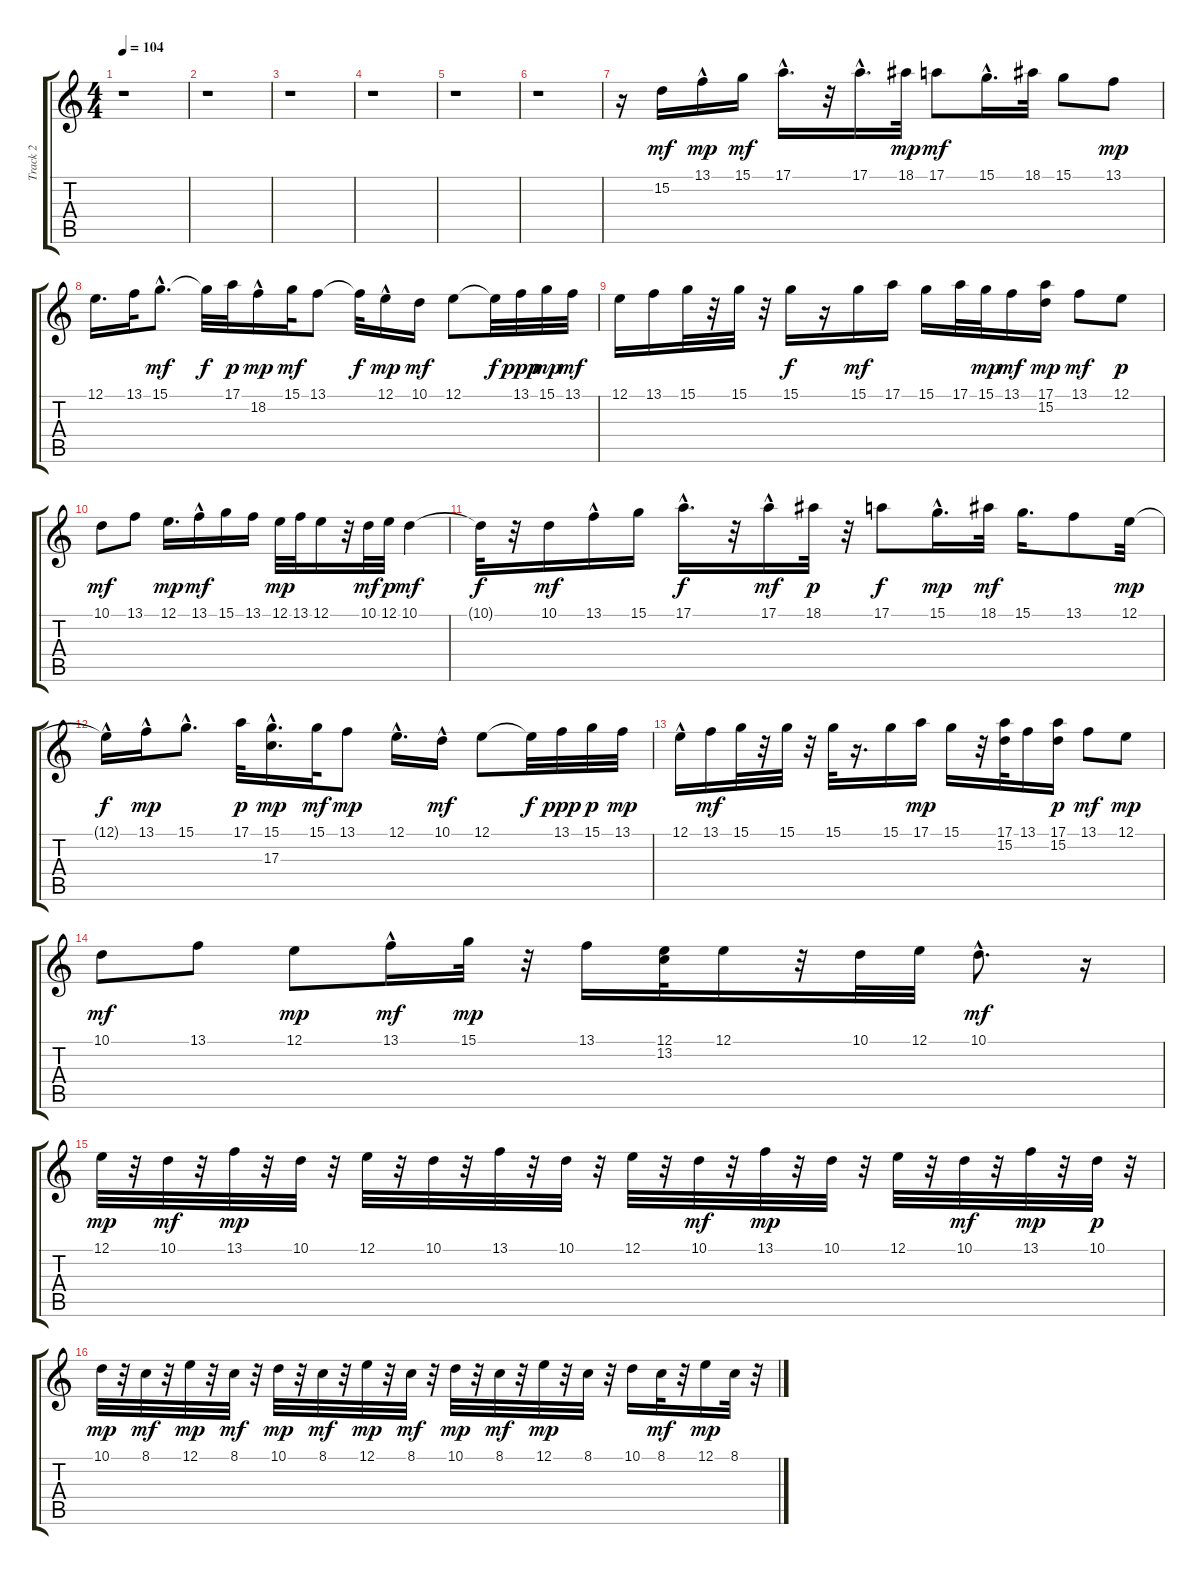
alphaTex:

\track ("Track 2" "Track 2") {instrument bagpipe}
\staff {score tabs}
\tuning (E4 B3 G3 D3 A2 E2) {hide}
\ts (4 4)
\tempo 104
\clef g2
\ks c
r.1{dy mf instrument bagpipe} |
r.1 |
r.1 |
r.1 |
r.1 |
r.1 |
r.16 15.2.16{balance 8 instrument bagpipe} 13.1{hac}.16{dy mp} 15.1.16{dy mf} 17.1{hac}.16{d} r.32 17.1{hac}.16{d} 18.1.32{dy mp} 17.1.8{dy mf} 15.1{hac}.16{d} 18.1.32 15.1.8 13.1.8{dy mp} |
12.1.16{d} 13.1.32 15.1{hac}.8{d dy mf} 15.1{t}.32{dy f} 17.1.32{dy p} 18.2{hac}.16{dy mp} 15.1.32{dy mf} 13.1.8 13.1{t}.32{dy f} 12.1{hac}.16{dy mp} 10.1.16{dy mf} 12.1.8 12.1{t}.32{dy f} 13.1.32{dy ppp} 15.1.32{dy mp} 13.1.32{dy mf} |
12.1.16 13.1.16 15.1.32 r.32 15.1.32 r.32 15.1.16{dy f} r.16 15.1.16{dy mf} 17.1.16 15.1.16 17.1.32 15.1.32{dy mp} 13.1.16{dy mf} (17.1 15.2).16{dy mp} 13.1.8{dy mf} 12.1.8{dy p} |
10.1.8{dy mf} 13.1.8 12.1.16{d dy mp} 13.1{hac}.16{dy mf} 15.1.16 13.1.16 12.1.32{dy mp} 13.1.32 12.1.16 r.32 10.1.32{dy mf} 12.1.32{dy p} 10.1.4{dy mf} |
10.1{t}.32{dy f} r.32 10.1.16{dy mf} 13.1{hac}.16 15.1.16 17.1{hac}.16{d dy f} r.32 17.1{hac}.16{dy mf} 18.1.32{dy p} r.32 17.1.8{dy f} 15.1{hac}.16{d dy mp} 18.1.32{dy mf} 15.1.16{d} 13.1.8 12.1.32{dy mp} |
12.1{hac t}.16{dy f} 13.1{hac}.16{dy mp} 15.1{hac}.8{d} 17.1.32{dy p} (15.1 17.3{hac}).16{d dy mp} 15.1.32{dy mf} 13.1.8{dy mp} 12.1{hac}.16{d} 10.1{hac}.16{dy mf} 12.1.8 12.1{t}.32{dy f} 13.1.32{dy ppp} 15.1.32{dy p} 13.1.32{dy mp} |
12.1{hac}.16 13.1.16{dy mf} 15.1.32 r.32 15.1.32 r.32 15.1.32 r.16{d} 15.1.16 17.1.16{dy mp} 15.1.16 r.32 (17.1 15.2).32 13.1.16 (17.1 15.2).16{dy p} 13.1.8{dy mf} 12.1.8{dy mp} |
10.1.8{dy mf} 13.1.8 12.1.8{dy mp} 13.1{hac}.16{dy mf} 15.1.32{dy mp} r.32 13.1.16 (12.1 13.2).32 12.1.16 r.32 10.1.32 12.1.32 10.1{hac}.8{d dy mf} r.16 |
12.1.32{dy mp} r.32 10.1.32{dy mf} r.32 13.1.32{dy mp} r.32 10.1.32 r.32 12.1.32 r.32 10.1.32 r.32 13.1.32 r.32 10.1.32 r.32 12.1.32 r.32 10.1.32{dy mf} r.32 13.1.32{dy mp} r.32 10.1.32 r.32 12.1.32 r.32 10.1.32{dy mf} r.32 13.1.32{dy mp} r.32 10.1.32{dy p} r.32 |
10.1.32{dy mp} r.32 8.1.32{dy mf} r.32 12.1.32{dy mp} r.32 8.1.32{dy mf} r.32 10.1.32{dy mp} r.32 8.1.32{dy mf} r.32 12.1.32{dy mp} r.32 8.1.32{dy mf} r.32 10.1.32{dy mp} r.32 8.1.32{dy mf} r.32 12.1.32{dy mp} r.32 8.1.32 r.32 10.1.16 8.1.32{dy mf} r.32 12.1.16{dy mp} 8.1.32 r.32
